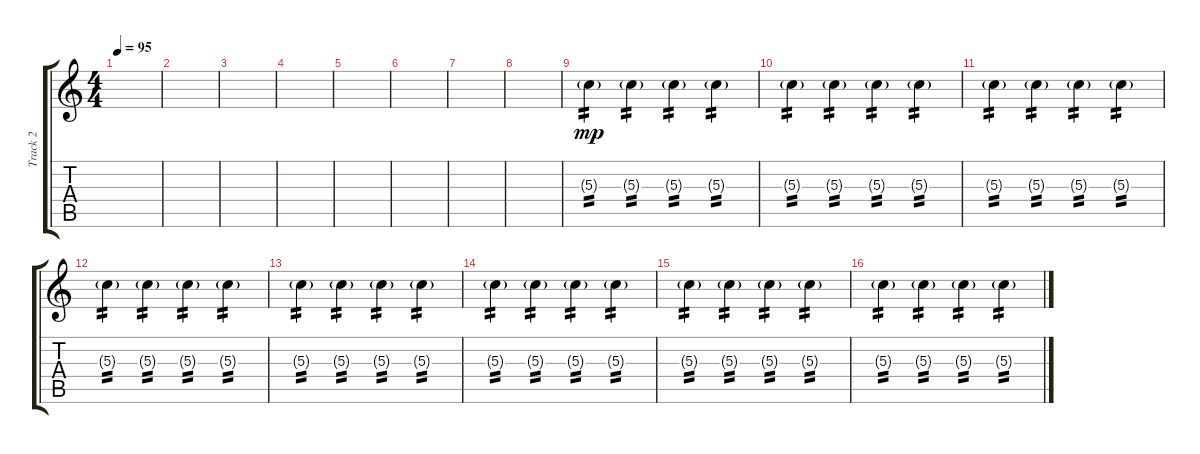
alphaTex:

\track ("Track 2" "Track 2") {instrument electricguitarjazz}
\staff {score tabs}
\tuning (E4 B3 G3 D3 A2 E2) {hide}
\ts (4 4)
\tempo 95
\clef g2
\ks c
|
|
|
|
|
|
|
|
5.3{g}.4{tp 2 dy mp} 5.3{g}.4{tp 2} 5.3{g}.4{tp 2} 5.3{g}.4{tp 2} |
5.3{g}.4{tp 2} 5.3{g}.4{tp 2} 5.3{g}.4{tp 2} 5.3{g}.4{tp 2} |
5.3{g}.4{tp 2} 5.3{g}.4{tp 2} 5.3{g}.4{tp 2} 5.3{g}.4{tp 2} |
5.3{g}.4{tp 2} 5.3{g}.4{tp 2} 5.3{g}.4{tp 2} 5.3{g}.4{tp 2} |
5.3{g}.4{tp 2} 5.3{g}.4{tp 2} 5.3{g}.4{tp 2} 5.3{g}.4{tp 2} |
5.3{g}.4{tp 2} 5.3{g}.4{tp 2} 5.3{g}.4{tp 2} 5.3{g}.4{tp 2} |
5.3{g}.4{tp 2} 5.3{g}.4{tp 2} 5.3{g}.4{tp 2} 5.3{g}.4{tp 2} |
5.3{g}.4{tp 2} 5.3{g}.4{tp 2} 5.3{g}.4{tp 2} 5.3{g}.4{tp 2}
